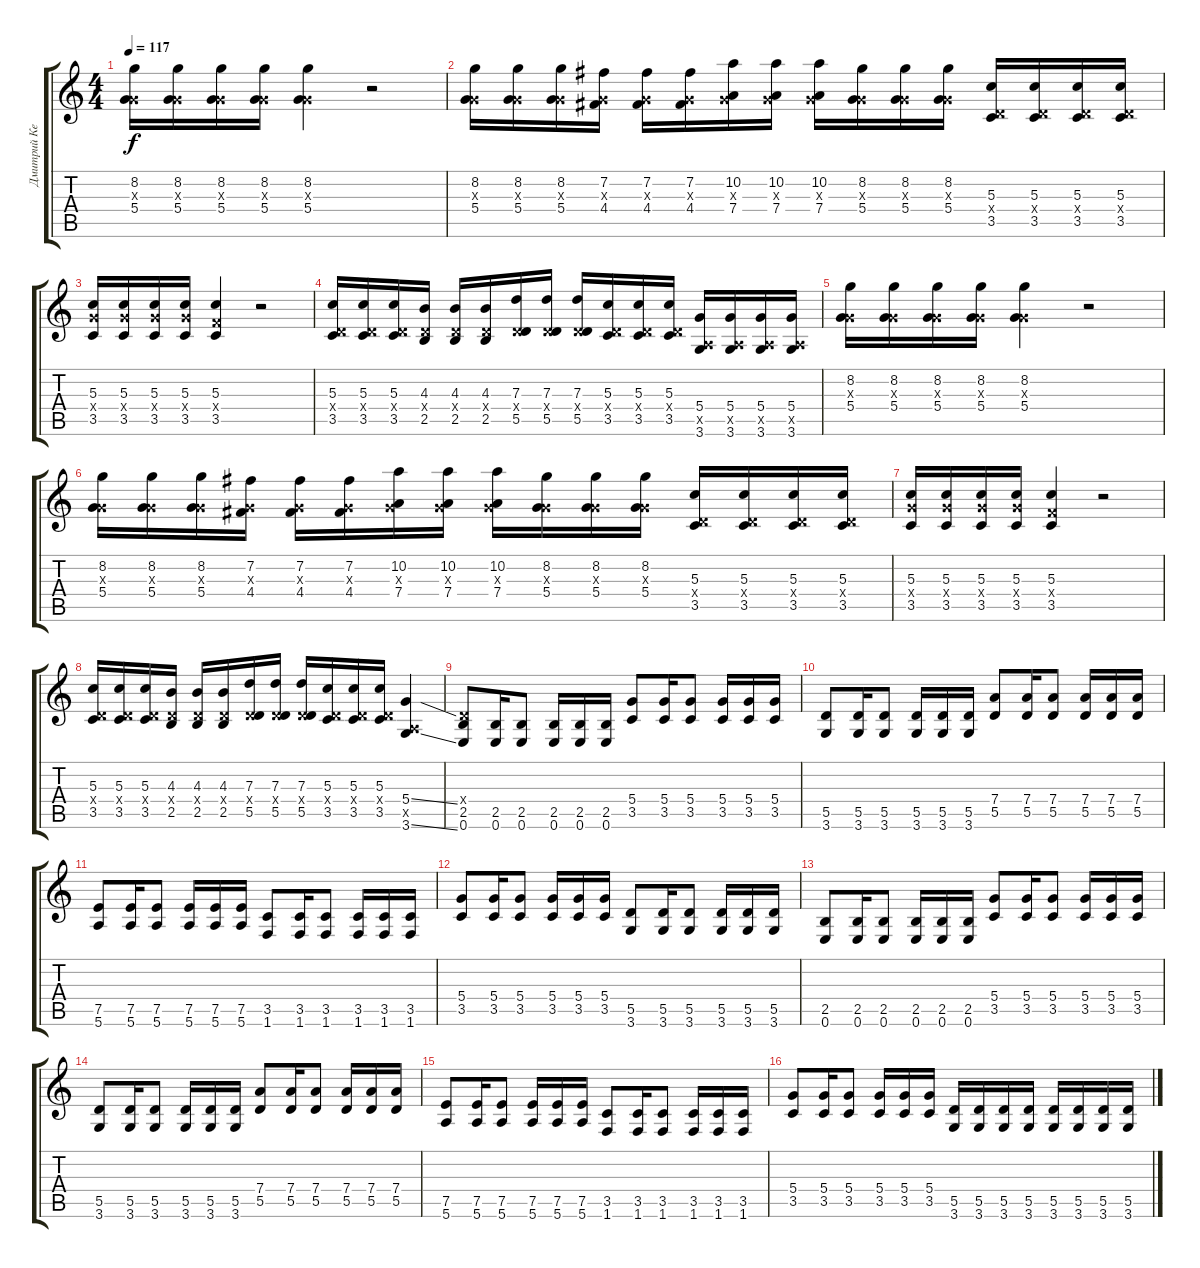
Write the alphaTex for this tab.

\track ("Дмитрий КежВатов" "Дмитрий Ке") {instrument distortionguitar}
\staff {score tabs}
\tuning (E4 B3 G3 D3 A2 E2) {hide}
\ts (4 4)
\tempo 117
\clef g2
\ks c
(8.2 0.3{x} 5.4).16{dy f} (8.2 0.3{x} 5.4).16 (8.2 0.3{x} 5.4).16 (8.2 0.3{x} 5.4).16 (8.2 0.3{x} 5.4).4 r.2 |
(8.2 0.3{x} 5.4).16 (8.2 0.3{x} 5.4).16 (8.2 0.3{x} 5.4).16 (7.2 0.3{x} 4.4).16 (7.2 0.3{x} 4.4).16 (7.2 0.3{x} 4.4).16 (10.2 0.3{x} 7.4).16 (10.2 0.3{x} 7.4).16 (10.2 0.3{x} 7.4).16 (8.2 0.3{x} 5.4).16 (8.2 0.3{x} 5.4).16 (8.2 0.3{x} 5.4).16 (5.3 0.4{x} 3.5).16 (5.3 0.4{x} 3.5).16 (5.3 0.4{x} 3.5).16 (5.3 0.4{x} 3.5).16 |
(5.3 5.4{x} 3.5).16 (5.3 5.4{x} 3.5).16 (5.3 5.4{x} 3.5).16 (5.3 5.4{x} 3.5).16 (5.3 3.4{x} 3.5).4 r.2 |
(5.3 0.4{x} 3.5).16 (5.3 0.4{x} 3.5).16 (5.3 0.4{x} 3.5).16 (4.3 0.4{x} 2.5).16 (4.3 0.4{x} 2.5).16 (4.3 0.4{x} 2.5).16 (7.3 0.4{x} 5.5).16 (7.3 0.4{x} 5.5).16 (7.3 0.4{x} 5.5).16 (5.3 0.4{x} 3.5).16 (5.3 0.4{x} 3.5).16 (5.3 0.4{x} 3.5).16 (5.4 0.5{x} 3.6).16 (5.4 0.5{x} 3.6).16 (5.4 0.5{x} 3.6).16 (5.4 0.5{x} 3.6).16 |
(8.2 0.3{x} 5.4).16 (8.2 0.3{x} 5.4).16 (8.2 0.3{x} 5.4).16 (8.2 0.3{x} 5.4).16 (8.2 0.3{x} 5.4).4 r.2 |
(8.2 0.3{x} 5.4).16 (8.2 0.3{x} 5.4).16 (8.2 0.3{x} 5.4).16 (7.2 0.3{x} 4.4).16 (7.2 0.3{x} 4.4).16 (7.2 0.3{x} 4.4).16 (10.2 0.3{x} 7.4).16 (10.2 0.3{x} 7.4).16 (10.2 0.3{x} 7.4).16 (8.2 0.3{x} 5.4).16 (8.2 0.3{x} 5.4).16 (8.2 0.3{x} 5.4).16 (5.3 0.4{x} 3.5).16 (5.3 0.4{x} 3.5).16 (5.3 0.4{x} 3.5).16 (5.3 0.4{x} 3.5).16 |
(5.3 5.4{x} 3.5).16 (5.3 5.4{x} 3.5).16 (5.3 5.4{x} 3.5).16 (5.3 5.4{x} 3.5).16 (5.3 3.4{x} 3.5).4 r.2 |
(5.3 0.4{x} 3.5).16 (5.3 0.4{x} 3.5).16 (5.3 0.4{x} 3.5).16 (4.3 0.4{x} 2.5).16 (4.3 0.4{x} 2.5).16 (4.3 0.4{x} 2.5).16 (7.3 0.4{x} 5.5).16 (7.3 0.4{x} 5.5).16 (7.3 0.4{x} 5.5).16 (5.3 0.4{x} 3.5).16 (5.3 0.4{x} 3.5).16 (5.3 0.4{x} 3.5).16 (5.4{ss} 0.5{x} 3.6{ss}).4 |
(0.4{x} 2.5 0.6).8 (2.5 0.6).16 (2.5 0.6).8 (2.5 0.6).16 (2.5 0.6).16 (2.5 0.6).16 (5.4 3.5).8 (5.4 3.5).16 (5.4 3.5).8 (5.4 3.5).16 (5.4 3.5).16 (5.4 3.5).16 |
(5.5 3.6).8 (5.5 3.6).16 (5.5 3.6).8 (5.5 3.6).16 (5.5 3.6).16 (5.5 3.6).16 (7.4 5.5).8 (7.4 5.5).16 (7.4 5.5).8 (7.4 5.5).16 (7.4 5.5).16 (7.4 5.5).16 |
(7.5 5.6).8 (7.5 5.6).16 (7.5 5.6).8 (7.5 5.6).16 (7.5 5.6).16 (7.5 5.6).16 (3.5 1.6).8 (3.5 1.6).16 (3.5 1.6).8 (3.5 1.6).16 (3.5 1.6).16 (3.5 1.6).16 |
(5.4 3.5).8 (5.4 3.5).16 (5.4 3.5).8 (5.4 3.5).16 (5.4 3.5).16 (5.4 3.5).16 (5.5 3.6).8 (5.5 3.6).16 (5.5 3.6).8 (5.5 3.6).16 (5.5 3.6).16 (5.5 3.6).16 |
(2.5 0.6).8 (2.5 0.6).16 (2.5 0.6).8 (2.5 0.6).16 (2.5 0.6).16 (2.5 0.6).16 (5.4 3.5).8 (5.4 3.5).16 (5.4 3.5).8 (5.4 3.5).16 (5.4 3.5).16 (5.4 3.5).16 |
(5.5 3.6).8 (5.5 3.6).16 (5.5 3.6).8 (5.5 3.6).16 (5.5 3.6).16 (5.5 3.6).16 (7.4 5.5).8 (7.4 5.5).16 (7.4 5.5).8 (7.4 5.5).16 (7.4 5.5).16 (7.4 5.5).16 |
(7.5 5.6).8 (7.5 5.6).16 (7.5 5.6).8 (7.5 5.6).16 (7.5 5.6).16 (7.5 5.6).16 (3.5 1.6).8 (3.5 1.6).16 (3.5 1.6).8 (3.5 1.6).16 (3.5 1.6).16 (3.5 1.6).16 |
(5.4 3.5).8 (5.4 3.5).16 (5.4 3.5).8 (5.4 3.5).16 (5.4 3.5).16 (5.4 3.5).16 (5.5 3.6).16 (5.5 3.6).16 (5.5 3.6).16 (5.5 3.6).16 (5.5 3.6).16 (5.5 3.6).16 (5.5 3.6).16 (5.5 3.6).16
